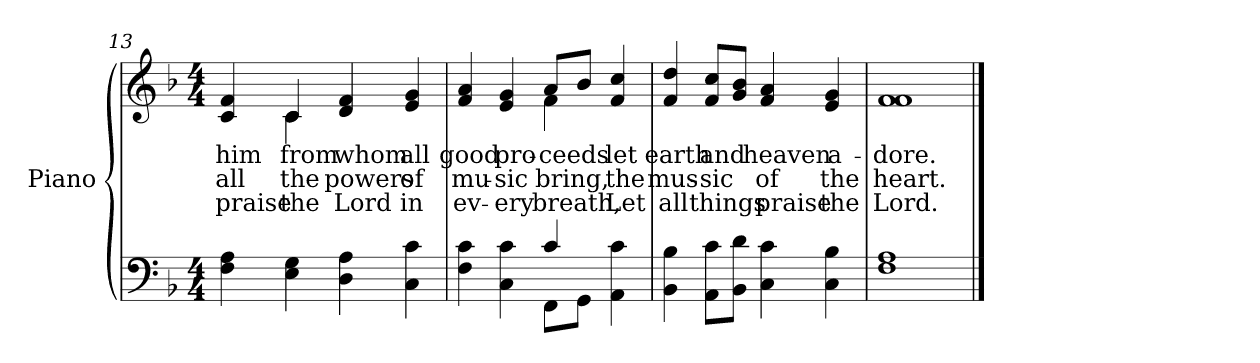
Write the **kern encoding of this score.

**kern	**kern	**text	**text	**text
*part2	*part1	*part1	*part1	*part1
*staff2	*staff1	*staff1	*staff1	*staff1
*I"Piano	*I"Piano	*	*	*
*I'Pno.	*I'Pno.	*	*	*
*clefF4	*clefG2	*	*	*
*k[b-]	*k[b-]	*	*	*
*F:	*F:	*	*	*
*M4/4	*M4/4	*	*	*
=13	=13	=13	=13	=13
!	!	!LO:LY:b:color=#000000	!LO:LY:b:color=#000000	!LO:LY:b:color=#000000
*	*^	*	*	*
4Fi\ 4Ai	4ci/ 4fi	4ryy	him	all	praise
!	!	!	!LO:LY:b:color=#000000	!LO:LY:b:color=#000000	!LO:LY:b:color=#000000
4Ei\ 4Gi	4ci/	4ci\	from	the	the
!	!	!	!LO:LY:b:color=#000000	!LO:LY:b:color=#000000	!LO:LY:b:color=#000000
4Di\ 4Ai	4di/ 4fi	2ryy	whom	powers	Lord
!	!	!	!LO:LY:b:color=#000000	!LO:LY:b:color=#000000	!LO:LY:b:color=#000000
4Ci\ 4ci	4ei/ 4gi	.	all	of	in
!!LO:LB:g=z	!!
=14	=14	=14	=14	=14	=14
*^	*	*	*	*	*
!	!	!	!	!LO:LY:b:color=#000000	!LO:LY:b:color=#000000	!LO:LY:b:color=#000000
4Fi\ 4ci	2ryy	4fi/ 4ai	2ryy	good	mu-	ev-
!	!	!	!	!LO:LY:b:color=#000000	!LO:LY:b:color=#000000	!LO:LY:b:color=#000000
4Ci\ 4ci	.	4ei/ 4gi	.	pro-	-sic	-ery
!	!	!	!	!LO:LY:b:color=#000000	!LO:LY:b:color=#000000	!LO:LY:b:color=#000000
4ci/	8FFi\L	8ai/L	4fi\	-ceeds	bring,	breath,
.	8GGi\J	8b-i/J	.	.	.	.
!	!	!	!	!LO:LY:b:color=#000000	!LO:LY:b:color=#000000	!LO:LY:b:color=#000000
4AAi\ 4ci	4ryy	4fi/ 4cci	4ryy	let	the	Let
*v	*v	*	*	*	*	*
*	*v	*v	*	*	*
=15	=15	=15	=15	=15
*^	*^	*	*	*
!	!	!	!	!LO:LY:b:color=#000000	!LO:LY:b:color=#000000	!LO:LY:b:color=#000000
*v	*v	*	*	*	*	*
*	*v	*v	*	*	*
4BB-i\ 4B-i	4fi/ 4ddi	earth	mus-	all
!	!	!LO:LY:b:color=#000000	!LO:LY:b:color=#000000	!LO:LY:b:color=#000000
8AAi\ 8ci\L	8fi/ 8cci/L	and	-sic	things
8BB-i\ 8di\J	8gi/ 8b-i/J	.	.	.
!	!	!LO:LY:b:color=#000000	!LO:LY:b:color=#000000	!LO:LY:b:color=#000000
4Ci\ 4ci	4fi/ 4ai	heaven	of	praise
!	!	!LO:LY:b:color=#000000	!LO:LY:b:color=#000000	!LO:LY:b:color=#000000
4Ci\ 4B-i	4ei/ 4gi	a-	the	the
=16	=16	=16	=16	=16
!	!	!LO:LY:b:color=#000000	!LO:LY:b:color=#000000	!LO:LY:b:color=#000000
1Fi 1Ai	1fi 1fi	-dore.	heart.	Lord.
==	==	==	==	==
*-	*-	*-	*-	*-
